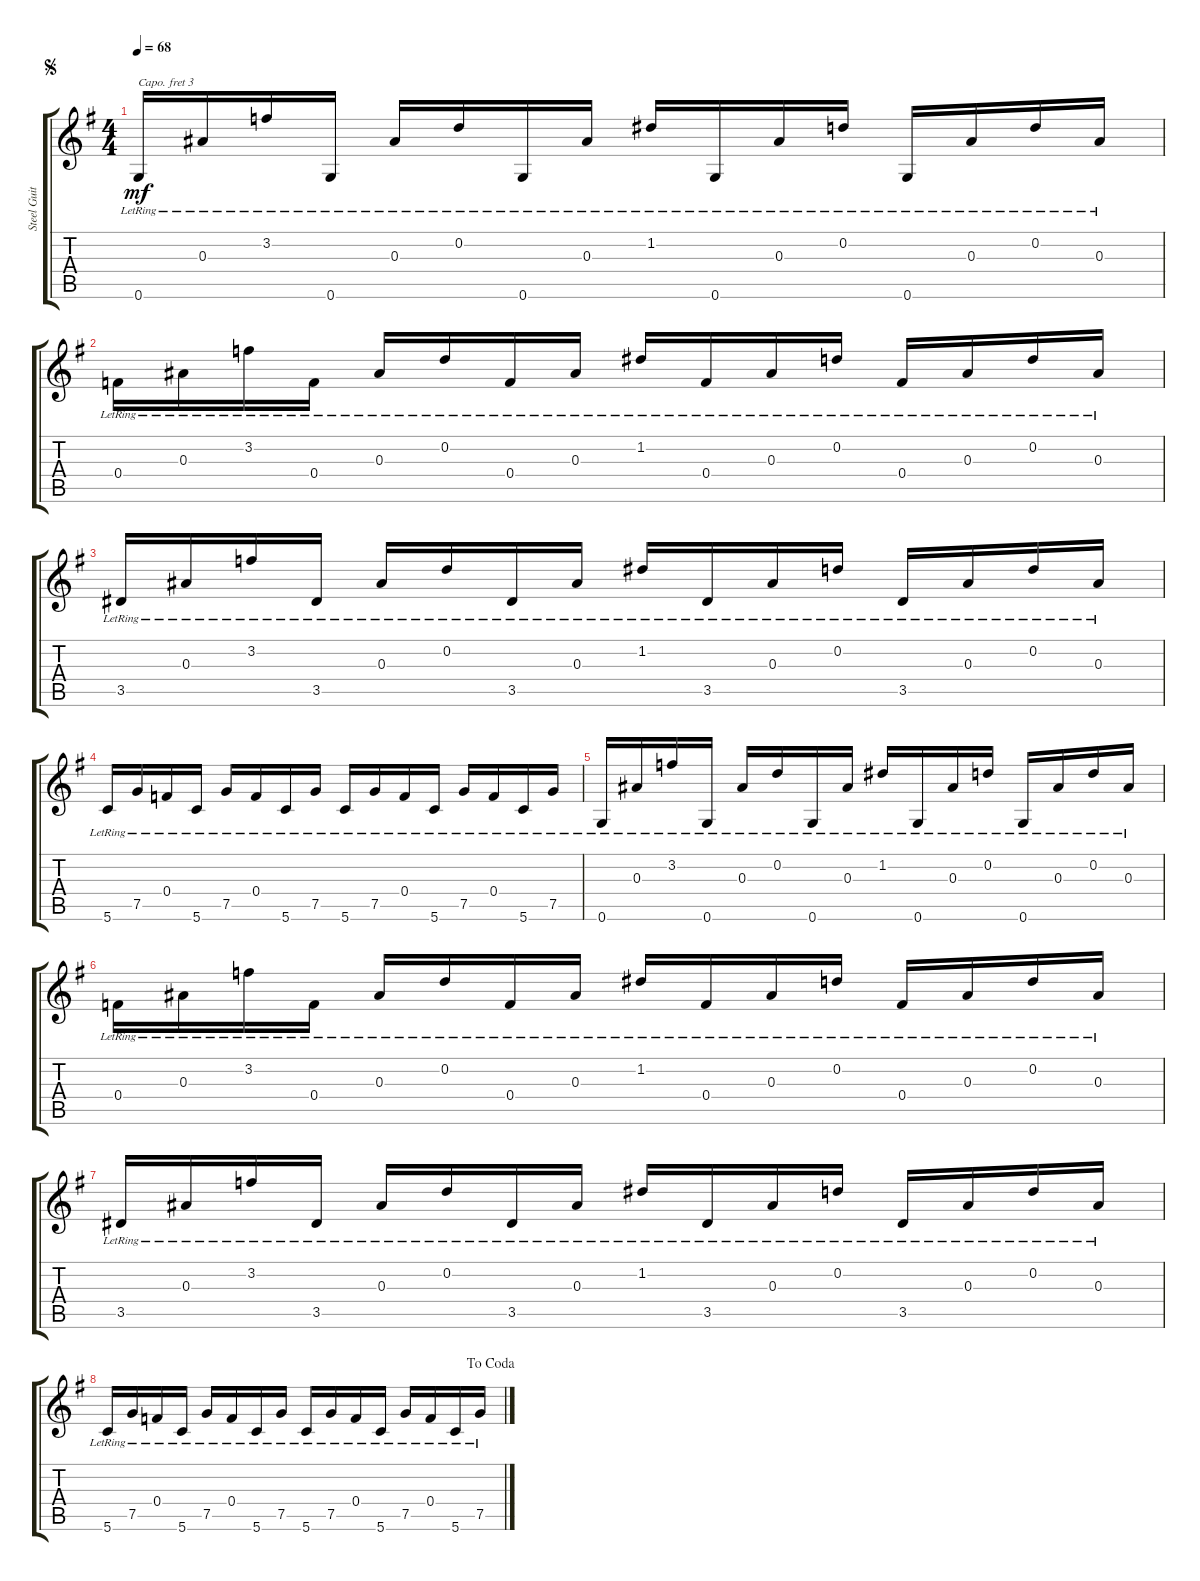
\track ("Steel Guitar" "Steel Guit") {instrument acousticguitarsteel}
\staff {score tabs}
\capo 3
\tuning (E4 B3 G3 D3 A2 E2) {hide}
\ts (4 4)
\jump segno
\tempo 68
\clef g2
\ks eminor
0.6{lr}.16{dy mf instrument acousticguitarsteel} 0.3{lr}.16 3.2{lr}.16 0.6{lr}.16 0.3{lr}.16 0.2{lr}.16 0.6{lr}.16 0.3{lr}.16 1.2{lr}.16 0.6{lr}.16 0.3{lr}.16 0.2{lr}.16 0.6{lr}.16 0.3{lr}.16 0.2{lr}.16 0.3{lr}.16 |
0.4{lr}.16 0.3{lr}.16 3.2{lr}.16 0.4{lr}.16 0.3{lr}.16 0.2{lr}.16 0.4{lr}.16 0.3{lr}.16 1.2{lr}.16 0.4{lr}.16 0.3{lr}.16 0.2{lr}.16 0.4{lr}.16 0.3{lr}.16 0.2{lr}.16 0.3{lr}.16 |
3.5{lr}.16 0.3{lr}.16 3.2{lr}.16 3.5{lr}.16 0.3{lr}.16 0.2{lr}.16 3.5{lr}.16 0.3{lr}.16 1.2{lr}.16 3.5{lr}.16 0.3{lr}.16 0.2{lr}.16 3.5{lr}.16 0.3{lr}.16 0.2{lr}.16 0.3{lr}.16 |
5.6{lr}.16 7.5{lr}.16 0.4{lr}.16 5.6{lr}.16 7.5{lr}.16 0.4{lr}.16 5.6{lr}.16 7.5{lr}.16 5.6{lr}.16 7.5{lr}.16 0.4{lr}.16 5.6{lr}.16 7.5{lr}.16 0.4{lr}.16 5.6{lr}.16 7.5{lr}.16 |
0.6{lr}.16 0.3{lr}.16 3.2{lr}.16 0.6{lr}.16 0.3{lr}.16 0.2{lr}.16 0.6{lr}.16 0.3{lr}.16 1.2{lr}.16 0.6{lr}.16 0.3{lr}.16 0.2{lr}.16 0.6{lr}.16 0.3{lr}.16 0.2{lr}.16 0.3{lr}.16 |
0.4{lr}.16 0.3{lr}.16 3.2{lr}.16 0.4{lr}.16 0.3{lr}.16 0.2{lr}.16 0.4{lr}.16 0.3{lr}.16 1.2{lr}.16 0.4{lr}.16 0.3{lr}.16 0.2{lr}.16 0.4{lr}.16 0.3{lr}.16 0.2{lr}.16 0.3{lr}.16 |
3.5{lr}.16 0.3{lr}.16 3.2{lr}.16 3.5{lr}.16 0.3{lr}.16 0.2{lr}.16 3.5{lr}.16 0.3{lr}.16 1.2{lr}.16 3.5{lr}.16 0.3{lr}.16 0.2{lr}.16 3.5{lr}.16 0.3{lr}.16 0.2{lr}.16 0.3{lr}.16 |
\jump dacoda
5.6{lr}.16 7.5{lr}.16 0.4{lr}.16 5.6{lr}.16 7.5{lr}.16 0.4{lr}.16 5.6{lr}.16 7.5{lr}.16 5.6{lr}.16 7.5{lr}.16 0.4{lr}.16 5.6{lr}.16 7.5{lr}.16 0.4{lr}.16 5.6{lr}.16 7.5{lr}.16
